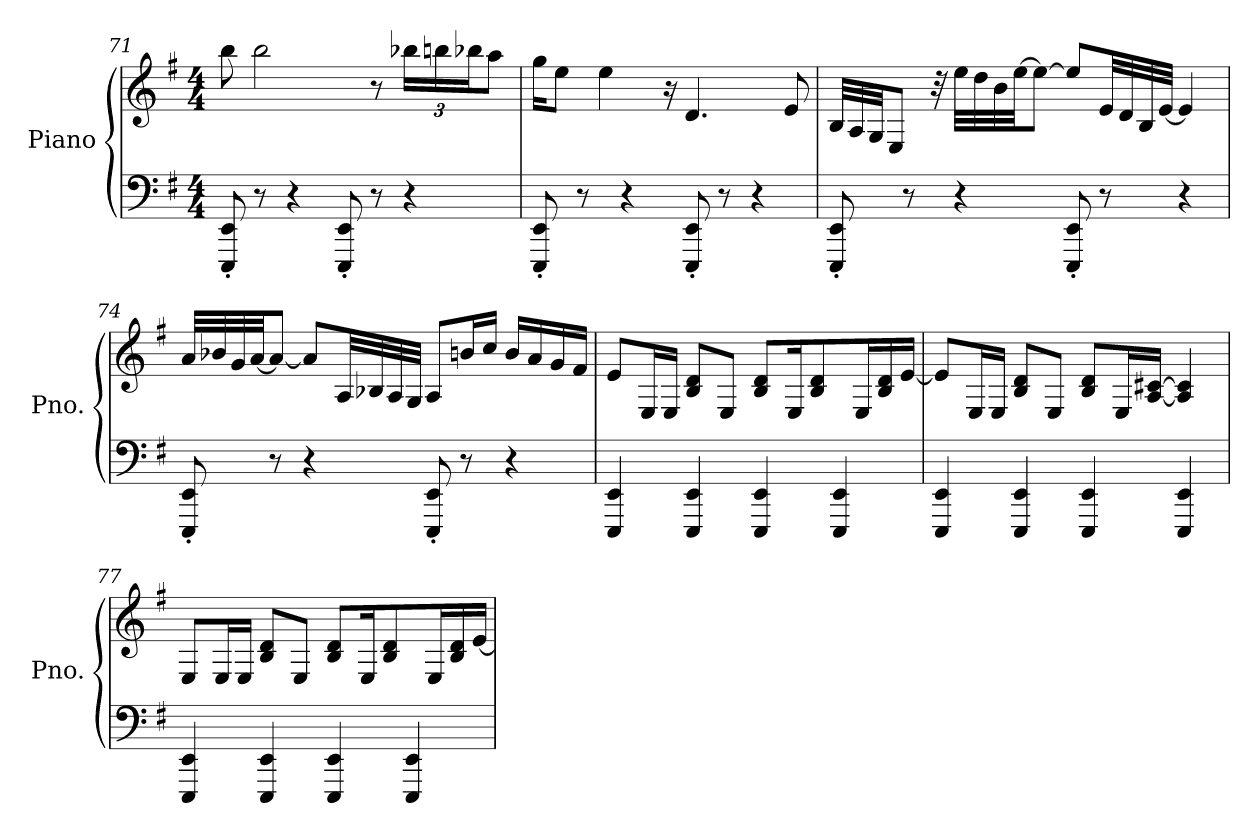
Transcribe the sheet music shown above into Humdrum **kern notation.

**kern	**kern
*part1	*part1
*staff2	*staff1
*I"Piano	*
*I'Pno.	*
*clefF4	*clefG2
*k[f#]	*k[f#]
*M4/4	*M4/4
=71	=71
8EEE/' 8EE/'	8bb\
8r	2bb\
4r	.
8EEE/' 8EE/'	.
8r	8r
*	*Xbrackettup
4r	24bb-X\LL
.	24bbn\
.	24bb-X\J
.	8aa\J
=72	=72
8EEE/' 8EE/'	16gg\KL
.	8ee\J
8r	.
.	4ee\
4r	.
.	16r
8EEE/' 8EE/'	4.d/
8r	.
4r	.
.	8e/
!!LO:LB:g=z
=73	=73
8EEE/' 8EE/'	32B/LLL
.	32A/
.	32G/JJ
.	8E/J
8r	.
.	32r
4r	32ee\LLL
.	32dd\
.	32b\
.	[32ee\JJ
.	8ee\J_
8EEE/' 8EE/'	8ee/L]
8r	32e/LL
.	32d/
.	32B/
.	[32e/JJJ
4r	4e/]
=74	=74
8EEE/' 8EE/'	32a/LLL
.	32b-X/
.	32g/
.	[32a/JJ
8r	8a/J_
4r	8a/L]
.	32A/LL
.	32B-X/
.	32A/
.	32G/JJJ
8EEE/' 8EE/'	8A/L
8r	16bn/L
.	16cc/JJ
4r	16b/LL
.	16a/
.	16g/
.	16f#/JJ
!!LO:LB:g=z
=75	=75
4EEE/ 4EE/	8e/L
.	16E/L
.	16E/JJ
4EEE/ 4EE/	8B/ 8d/L
.	8E/J
4EEE/ 4EE/	8B/ 8d/L
.	16E/K
.	8B/ 8d/
4EEE/ 4EE/	.
.	16E/L
.	16B/ 16d/
.	[16e/JJ
=76	=76
4EEE/ 4EE/	8e/L]
.	16E/L
.	16E/JJ
4EEE/ 4EE/	8B/ 8d/L
.	8E/J
4EEE/ 4EE/	8B/ 8d/L
.	16E/L
.	[16A/ [16c#X/JJ
4EEE/ 4EE/	4A/] 4c#/]
=77	=77
4EEE/ 4EE/	8E/L
.	16E/L
.	16E/JJ
4EEE/ 4EE/	8B/ 8d/L
.	8E/J
4EEE/ 4EE/	8B/ 8d/L
.	16E/K
.	8B/ 8d/
4EEE/ 4EE/	.
.	16E/L
.	16B/ 16d/
.	[16e/JJ
=	=
*-	*-
